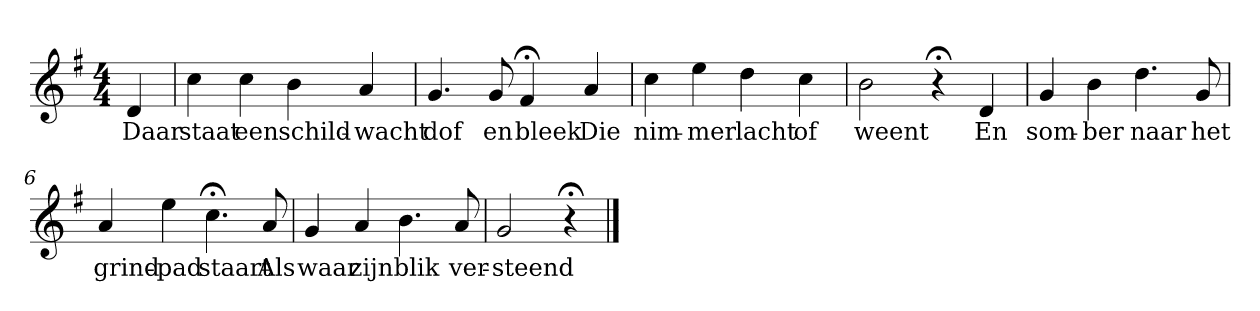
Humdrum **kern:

**kern	**text
*part1	*part1
*staff1	*staff1
*k[f#]	*
*G:	*
*M4/4	*
*MM120	*
=	=
4d	Daar
=1	=1
4cc	staat
4cc	een
4b	schild-
4a	-wacht
=2	=2
4.g	dof
8g	en
4f#;<	bleek
4a	Die
=3	=3
4cc	nim-
4ee	-mer
4dd	lacht
4cc	of
=4	=4
2b	weent
4r;<	.
4d	En
=5	=5
4g	som-
4b	-ber
4.dd	naar
8g	het
=6	=6
4a	grind-
4ee	-pad
4.cc;<	staart
8a	Als
=7	=7
4g	waar
4a	zijn
4.b	blik
8a	ver-
=8	=8
2g	-steend
4r;<	.
==	==
*-	*-
